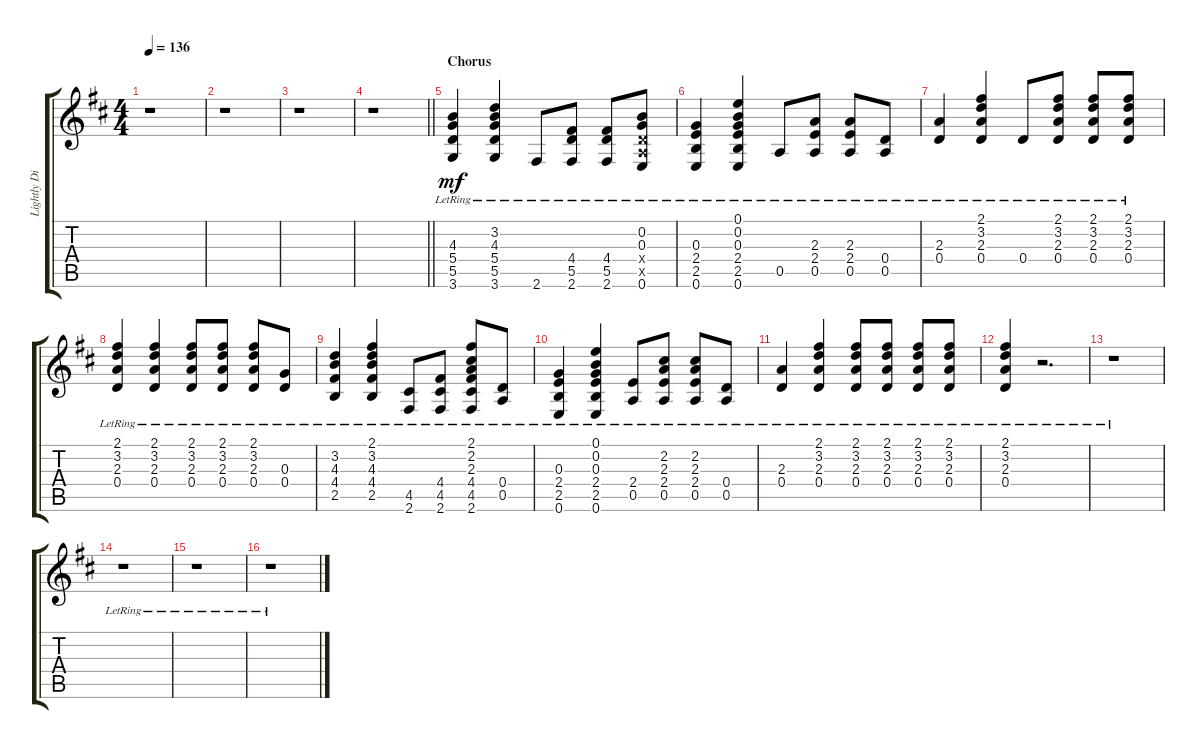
\track ("Lightly Distorted/Acoustic" "Lightly Di") {instrument distortionguitar}
\staff {score tabs}
\tuning (E4 B3 G3 D3 A2 E2) {hide}
\ts (4 4)
\tempo 136
\clef g2
\ks d
r.1{dy mf} |
r.1 |
r.1 |
\barLineRight lightlight
r.1 |
\section ("" "Chorus")
(4.3{lr} 5.4{lr} 5.5{lr} 3.6{lr}).4{volume 12 balance 8 instrument acousticguitarsteel} (3.2{lr} 4.3{lr} 5.4{lr} 5.5{lr} 3.6{lr}).4 2.6{lr}.8 (4.4{lr} 5.5{lr} 2.6{lr}).8 (4.4{lr} 5.5{lr} 2.6{lr}).8 (0.2{lr} 0.3{lr} 0.4{x} 0.5{x} 0.6{lr}).8 |
(0.3{lr} 2.4{lr} 2.5{lr} 0.6{lr}).4 (0.1{lr} 0.2{lr} 0.3{lr} 2.4{lr} 2.5{lr} 0.6{lr}).4 0.5{lr}.8 (2.3{lr} 2.4{lr} 0.5{lr}).8 (2.3{lr} 2.4{lr} 0.5{lr}).8 (0.4{lr} 0.5{lr}).8 |
(2.3{lr} 0.4{lr}).4 (2.1{lr} 3.2{lr} 2.3{lr} 0.4{lr}).4 0.4{lr}.8 (2.1{lr} 3.2{lr} 2.3{lr} 0.4{lr}).8 (2.1{lr} 3.2{lr} 2.3{lr} 0.4{lr}).8 (2.1{lr} 3.2{lr} 2.3{lr} 0.4{lr}).8 |
(2.1{lr} 3.2{lr} 2.3{lr} 0.4{lr}).4 (2.1{lr} 3.2{lr} 2.3{lr} 0.4{lr}).4 (2.1{lr} 3.2{lr} 2.3{lr} 0.4{lr}).8 (2.1{lr} 3.2{lr} 2.3{lr} 0.4{lr}).8 (2.1{lr} 3.2{lr} 2.3{lr} 0.4{lr}).8 (0.3{lr} 0.4{lr}).8 |
(3.2{lr} 4.3{lr} 4.4{lr} 2.5{lr}).4 (2.1{lr} 3.2{lr} 4.3{lr} 4.4{lr} 2.5{lr}).4 (4.5{lr} 2.6{lr}).8 (4.4{lr} 4.5{lr} 2.6{lr}).8 (2.1{lr} 2.2{lr} 2.3{lr} 4.4{lr} 4.5{lr} 2.6{lr}).8 (0.4{lr} 0.5{lr}).8 |
(0.3{lr} 2.4{lr} 2.5{lr} 0.6{lr}).4 (0.1{lr} 0.2{lr} 0.3{lr} 2.4{lr} 2.5{lr} 0.6{lr}).4 (2.4{lr} 0.5{lr}).8 (2.2{lr} 2.3{lr} 2.4{lr} 0.5{lr}).8 (2.2{lr} 2.3{lr} 2.4{lr} 0.5{lr}).8 (0.4{lr} 0.5{lr}).8 |
(2.3{lr} 0.4{lr}).4 (2.1{lr} 3.2{lr} 2.3{lr} 0.4{lr}).4 (2.1{lr} 3.2{lr} 2.3{lr} 0.4{lr}).8 (2.1{lr} 3.2{lr} 2.3{lr} 0.4{lr}).8 (2.1{lr} 3.2{lr} 2.3{lr} 0.4{lr}).8 (2.1{lr} 3.2{lr} 2.3{lr} 0.4{lr}).8 |
(2.1{lr} 3.2{lr} 2.3{lr} 0.4{lr}).4 r.2{d} |
r.1 |
r.1 |
r.1 |
r.1
